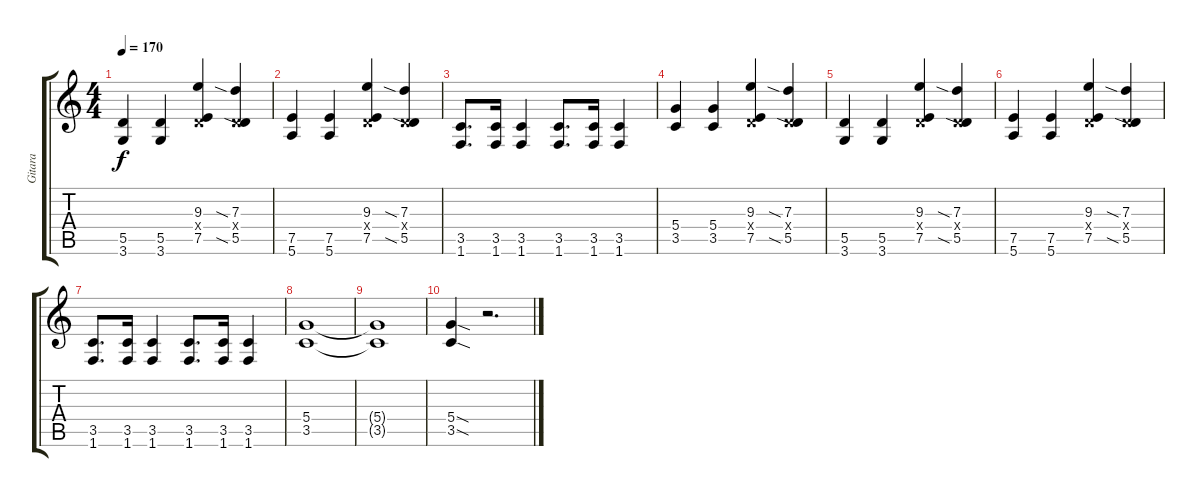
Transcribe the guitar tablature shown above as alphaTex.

\track ("Gitara" "Gitara") {instrument acousticguitarsteel}
\staff {score tabs}
\tuning (E4 B3 G3 D3 A2 E2) {hide}
\ts (4 4)
\tempo 170
\clef g2
\ks c
(5.5 3.6).4{dy f} (5.5 3.6).4 (9.3 0.4{x} 7.5).4 (7.3{sia} 0.4{x} 5.5{sia}).4 |
(7.5 5.6).4 (7.5 5.6).4 (9.3 0.4{x} 7.5).4 (7.3{sia} 0.4{x} 5.5{sia}).4 |
(3.5 1.6).8{d} (3.5 1.6).16 (3.5 1.6).4 (3.5 1.6).8{d} (3.5 1.6).16 (3.5 1.6).4 |
(5.4 3.5).4 (5.4 3.5).4 (9.3 0.4{x} 7.5).4 (7.3{sia} 0.4{x} 5.5{sia}).4 |
(5.5 3.6).4 (5.5 3.6).4 (9.3 0.4{x} 7.5).4 (7.3{sia} 0.4{x} 5.5{sia}).4 |
(7.5 5.6).4 (7.5 5.6).4 (9.3 0.4{x} 7.5).4 (7.3{sia} 0.4{x} 5.5{sia}).4 |
(3.5 1.6).8{d} (3.5 1.6).16 (3.5 1.6).4 (3.5 1.6).8{d} (3.5 1.6).16 (3.5 1.6).4 |
(5.4 3.5).1 |
(5.4{t} 3.5{t}).1 |
(5.4{sod} 3.5{sod}).4 r.2{d}
